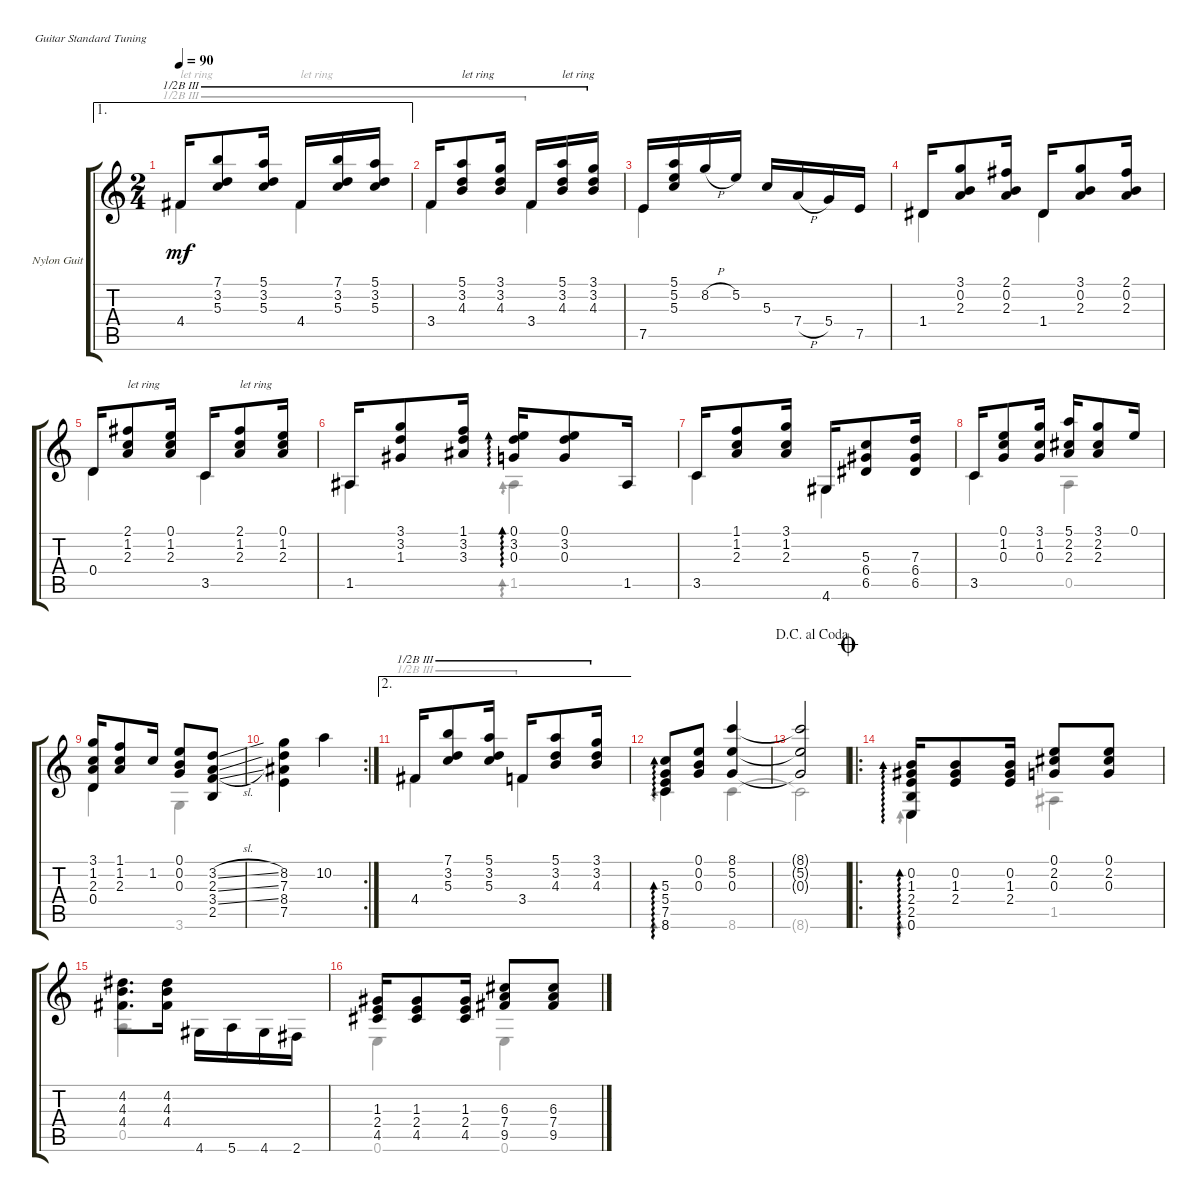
\defaultSystemsLayout 4
\bracketExtendMode groupsimilarinstruments
\firstSystemTrackNameOrientation horizontal
\otherSystemsTrackNameOrientation horizontal
\track ("Nylon Guitar" "Nylon Guit") {instrument acousticguitarsteel}
\staff {score tabs}
\tuning (E4 B3 G3 D3 A2 E2)
\voice
\ae 1
\ts (2 4)
\tempo 90
\clef g2
\ks c
4.4.16{dy mf barre (3 half)} (7.1 3.2 5.3).8{barre (3 half)} (5.1 3.2 5.3).16{barre (3 half)} 4.4.16{barre (3 half)} (7.1 3.2 5.3).16{barre (3 half)} (5.3 3.2 5.1).16{barre (3 half)} |
3.4.16{barre (3 half)} (5.1 3.2 4.3).8{txt "let ring" barre (3 half)} (3.1 3.2 4.3).16{barre (3 half)} 3.4.16{barre (3 half)} (5.1 3.2 4.3).16{txt "let ring" barre (3 half)} (4.3 3.2 3.1).16{barre (3 half)} |
7.5.16 (5.1 5.2 5.3).16 8.2{h}.16 5.2.16 5.3.16 7.4{h}.16 5.4.16 7.5.16 |
1.4.16 (3.1 0.2 2.3).8 (2.3 0.2 2.1).16 1.4.16 (3.1 0.2 2.3).8 (2.3 0.2 2.1).16 |
0.4.16 (2.1 1.2 2.3).8{txt "let ring"} (2.3 1.2 0.1).16 3.5.16 (2.1 1.2 2.3).8{txt "let ring"} (2.3 1.2 0.1).16 |
1.5.16 (3.1 3.2 1.3).8 (3.3 3.2 1.1).16 (0.1 3.2 0.3).16{ad 0} (0.3 3.2 0.1).8 1.5.16 |
3.5.16 (1.1 1.2 2.3).8 (2.3 1.2 3.1).16 4.6.16 (5.3 6.4 6.5).8 (6.5 6.4 7.3).16 |
3.5.16 (0.1 1.2 0.3).8 (0.3 1.2 3.1).16 (5.1 2.2 2.3).16 (2.3 2.2 3.1).8 0.1.16 |
(3.1 1.2 2.3 0.4).16 (1.1 1.2 2.3).8 1.2.16 (0.1 0.2 0.3).8 (3.2{sl} 2.3{sl} 3.4{sl} 2.5).8 |
\rc 2
(7.5 8.4 7.3 8.2).4 10.2.4 |
\ae 2
4.4.16{barre (3 half)} (7.1 3.2 5.3).8{barre (3 half)} (5.1 3.2 5.3).16{barre (3 half)} 3.4.16{barre (3 half)} (5.1 3.2 4.3).8{barre (3 half)} (4.3 3.2 3.1).16{barre (3 half)} |
(5.3 5.4 7.5 8.6).8{ad 0} (0.2 0.3 0.1).8 (8.1 5.2 0.3).4 |
\jump dacapoalcoda
(0.3{t} 5.2{t} 8.1{t}).2 |
\ro
\jump coda
(0.2 1.3 2.4 2.5 0.6).16{ad 0} (0.2 1.3 2.4).8 (2.4 1.3 0.2).16 (0.1 2.2 0.3).8 (0.1 2.2 0.3).8 |
(4.2 4.3 4.4).8{d} (4.4 4.3 4.2).16 4.6.16{beam invert} 5.6.16 4.6.16 2.6.16 |
(1.3 2.4 4.5).16 (4.5 2.4 1.3).8 (1.3 2.4 4.5).16 (6.3 7.4 9.5).8 (9.5 7.4 6.3).8
\voice
\clef g2
\ottava regular
\simile none
\ks c
4.4.4{txt "let ring" dy mf barre (3 half)} 4.4.4{txt "let ring" barre (3 half)} |
3.4.4{barre (3 half)} 3.4.4{barre (3 half)} |
7.5.4 |
1.4.4 1.4.4 |
0.4.4 3.5.4 |
1.5.4 1.5.4{ad 0} |
3.5.4 4.6.4 |
3.5.4 0.5.4 |
0.4.4 3.6.4 |
|
4.4.4{barre (3 half)} 3.4.4{barre (3 half)} |
8.6.4{ad 0} 8.6.4 |
8.6{t}.2 |
0.6.4{ad 0} 1.5.4 |
0.5.4 |
0.6.4 0.6.4
